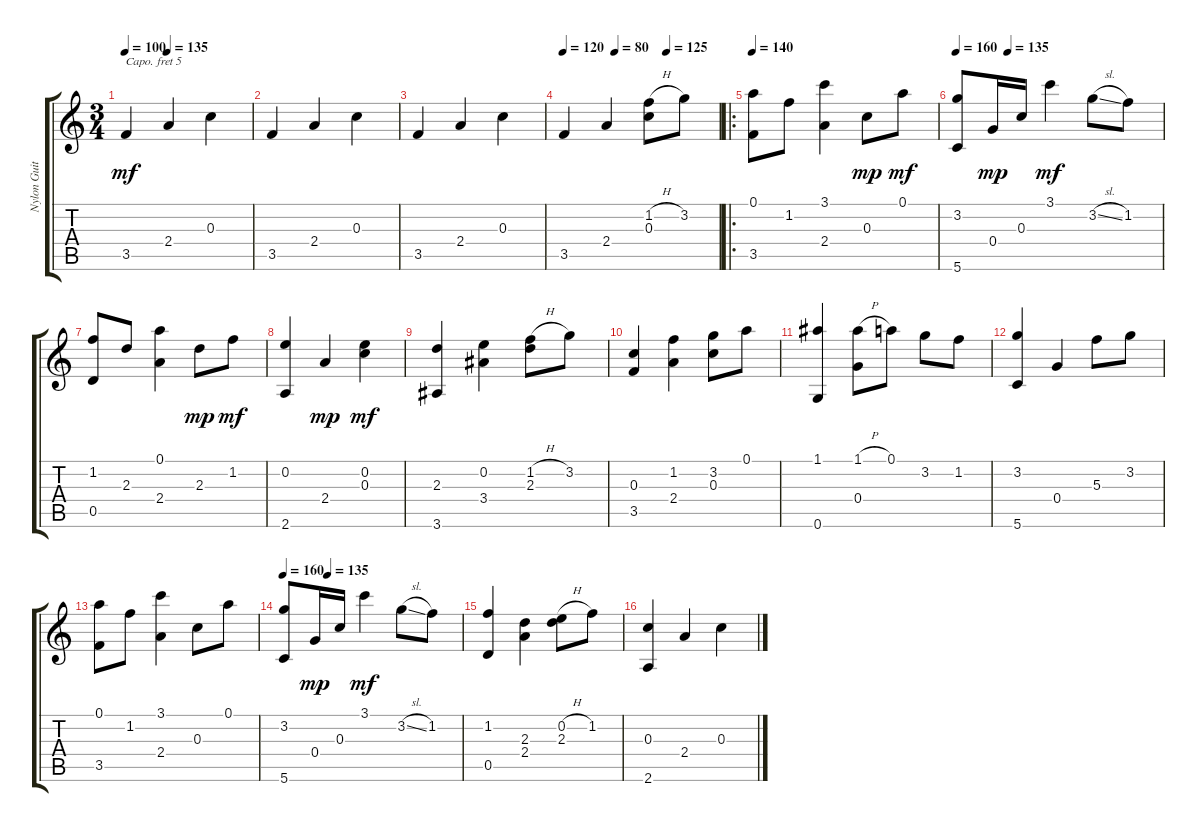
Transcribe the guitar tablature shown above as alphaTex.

\track ("Nylon Guitar" "Nylon Guit") {instrument acousticguitarnylon}
\staff {score tabs}
\capo 5
\tuning (E4 B3 G3 D3 A2 D2) {hide}
\ts (3 4)
\tempo 100
\tempo (135 0.3333333333333333)
\tempo 100
\clef g2
\ks c
3.5.4{dy mf instrument acousticguitarnylon} 2.4.4 0.3.4 |
3.5.4 2.4.4 0.3.4 |
3.5.4 2.4.4 0.3.4 |
\tempo 120
\tempo (80 0.3333333333333333)
\tempo (125 0.6666666666666666)
3.5.4 2.4.4 (1.2{h} 0.3).8 3.2.8 |
\ro
\tempo 140
(0.1 3.5).8 1.2.8 (3.1 2.4).4 0.3.8{dy mp} 0.1.8{dy mf} |
\tempo 160
\tempo (135 0.25)
(3.2 5.6).8 0.4.16{dy mp} 0.3.16 3.1.4{dy mf} 3.2{sl}.8 1.2.8 |
(1.2 0.5).8 2.3.8 (0.1 2.4).4 2.3.8{dy mp} 1.2.8{dy mf} |
(0.2 2.6).4 2.4.4{dy mp} (0.2 0.3).4{dy mf} |
(2.3 3.6).4 (0.2 3.4).4 (1.2{h} 2.3).8 3.2.8 |
(0.3 3.5).4 (1.2 2.4).4 (3.2 0.3).8 0.1.8 |
(1.1 0.6).4 (1.1{h} 0.4).8 0.1.8 3.2.8 1.2.8 |
(3.2 5.6).4 0.4.4 5.3.8 3.2.8 |
(0.1 3.5).8 1.2.8 (3.1 2.4).4 0.3.8 0.1.8 |
\tempo 160
\tempo (135 0.25)
(3.2 5.6).8 0.4.16{dy mp} 0.3.16 3.1.4{dy mf} 3.2{sl}.8 1.2.8 |
(1.2 0.5).4 (2.3 2.4).4 (0.2{h} 2.3).8 1.2.8 |
(0.3 2.6).4 2.4.4 0.3.4
